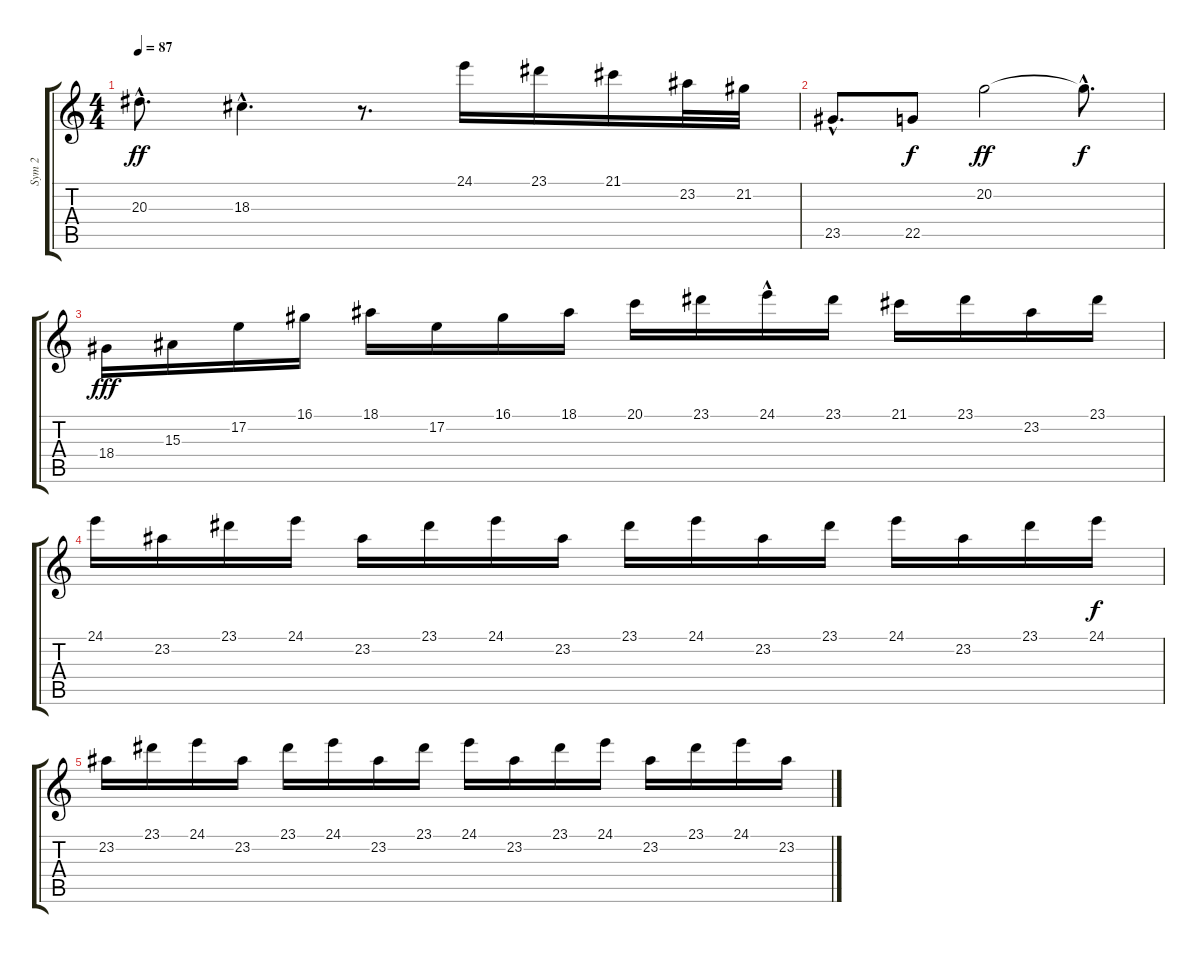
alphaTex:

\track ("Sym 2" "Sym 2") {instrument stringensemble1}
\staff {score tabs}
\tuning (E4 B3 G3 D3 A2 E2) {hide}
\ts (4 4)
\tempo 87
\clef g2
\ks c
20.3{hac}.8{d dy ff} 18.3{hac}.4{d} r.8{d} 24.1.16 23.1.16 21.1.16 23.2.32 21.2.32 |
23.5{hac}.8{d} 22.5.8{dy f} 20.2.2{dy ff} 20.2{hac t}.8{d dy f} |
18.4.16{dy fff} 15.3.16 17.2.16 16.1.16 18.1.16 17.2.16 16.1.16 18.1.16 20.1.16 23.1.16 24.1{hac}.16 23.1.16 21.1.16 23.1.16 23.2.16 23.1.16 |
24.1.16 23.2.16{volume 15} 23.1.16{volume 15} 24.1.16{volume 14} 23.2.16{volume 14} 23.1.16{volume 13} 24.1.16{volume 13} 23.2.16{volume 12} 23.1.16{volume 12} 24.1.16{volume 12} 23.2.16{volume 11} 23.1.16{volume 10} 24.1.16{volume 10} 23.2.16{volume 10} 23.1.16{volume 9} 24.1.16{dy f volume 9} |
23.2.16{volume 8} 23.1.16{volume 8} 24.1.16{volume 7} 23.2.16{volume 7} 23.1.16{volume 6} 24.1.16{volume 6} 23.2.16{volume 5} 23.1.16{volume 5} 24.1.16{volume 4} 23.2.16{volume 4} 23.1.16{volume 3} 24.1.16{volume 3} 23.2.16{volume 2} 23.1.16{volume 2} 24.1.16{volume 1} 23.2.16{volume 1}
